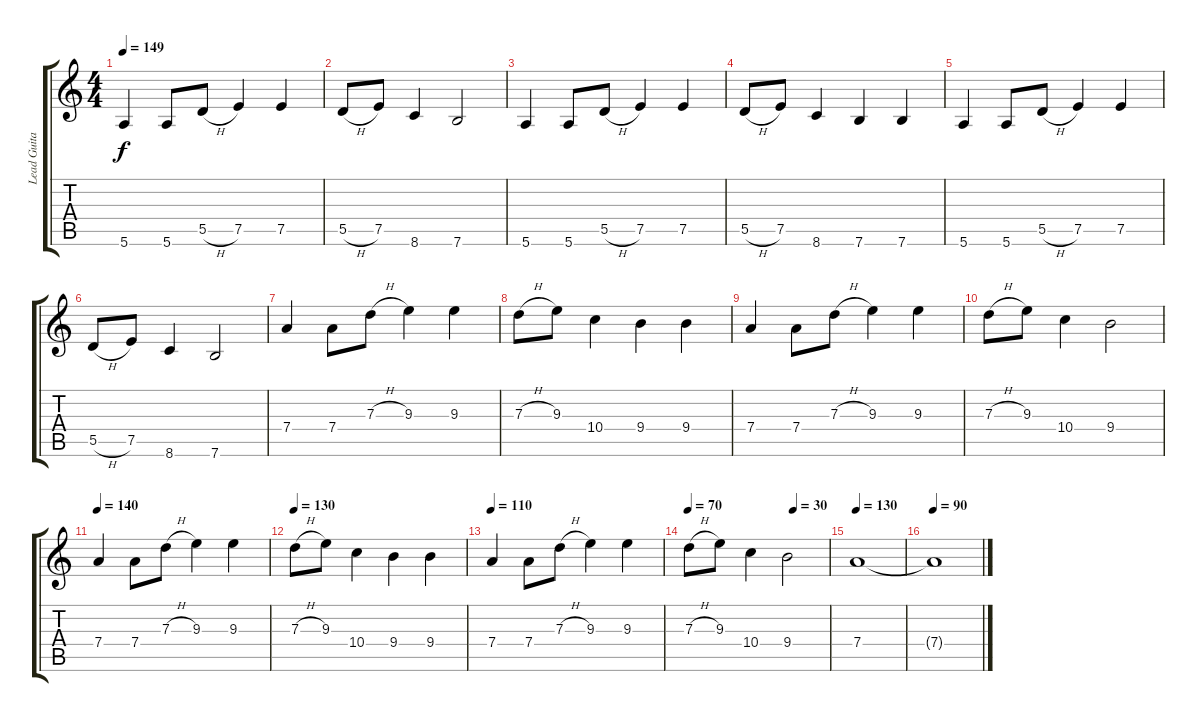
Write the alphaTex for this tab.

\track ("Lead Guitar" "Lead Guita") {instrument distortionguitar}
\staff {score tabs}
\tuning (E4 B3 G3 D3 A2 E2) {hide}
\ts (4 4)
\tempo 149
\clef g2
\ks c
5.6.4{dy f} 5.6.8 5.5{h}.8 7.5.4 7.5.4 |
5.5{h}.8 7.5.8 8.6.4 7.6.2 |
5.6.4 5.6.8 5.5{h}.8 7.5.4 7.5.4 |
5.5{h}.8 7.5.8 8.6.4 7.6.4 7.6.4 |
5.6.4 5.6.8 5.5{h}.8 7.5.4 7.5.4 |
5.5{h}.8 7.5.8 8.6.4 7.6.2 |
7.4.4{instrument distortionguitar} 7.4.8 7.3{h}.8 9.3.4 9.3.4 |
7.3{h}.8 9.3.8 10.4.4 9.4.4 9.4.4 |
7.4.4 7.4.8 7.3{h}.8 9.3.4 9.3.4 |
7.3{h}.8 9.3.8 10.4.4 9.4.2 |
\tempo 140
7.4.4 7.4.8 7.3{h}.8 9.3.4 9.3.4 |
\tempo 130
7.3{h}.8 9.3.8 10.4.4 9.4.4 9.4.4 |
\tempo 110
7.4.4 7.4.8 7.3{h}.8 9.3.4 9.3.4 |
\tempo 70
\tempo (30 0.75)
7.3{h}.8 9.3.8 10.4.4 9.4.2 |
\tempo 130
7.4.1 |
\tempo 90
7.4{t}.1{volume 0}
